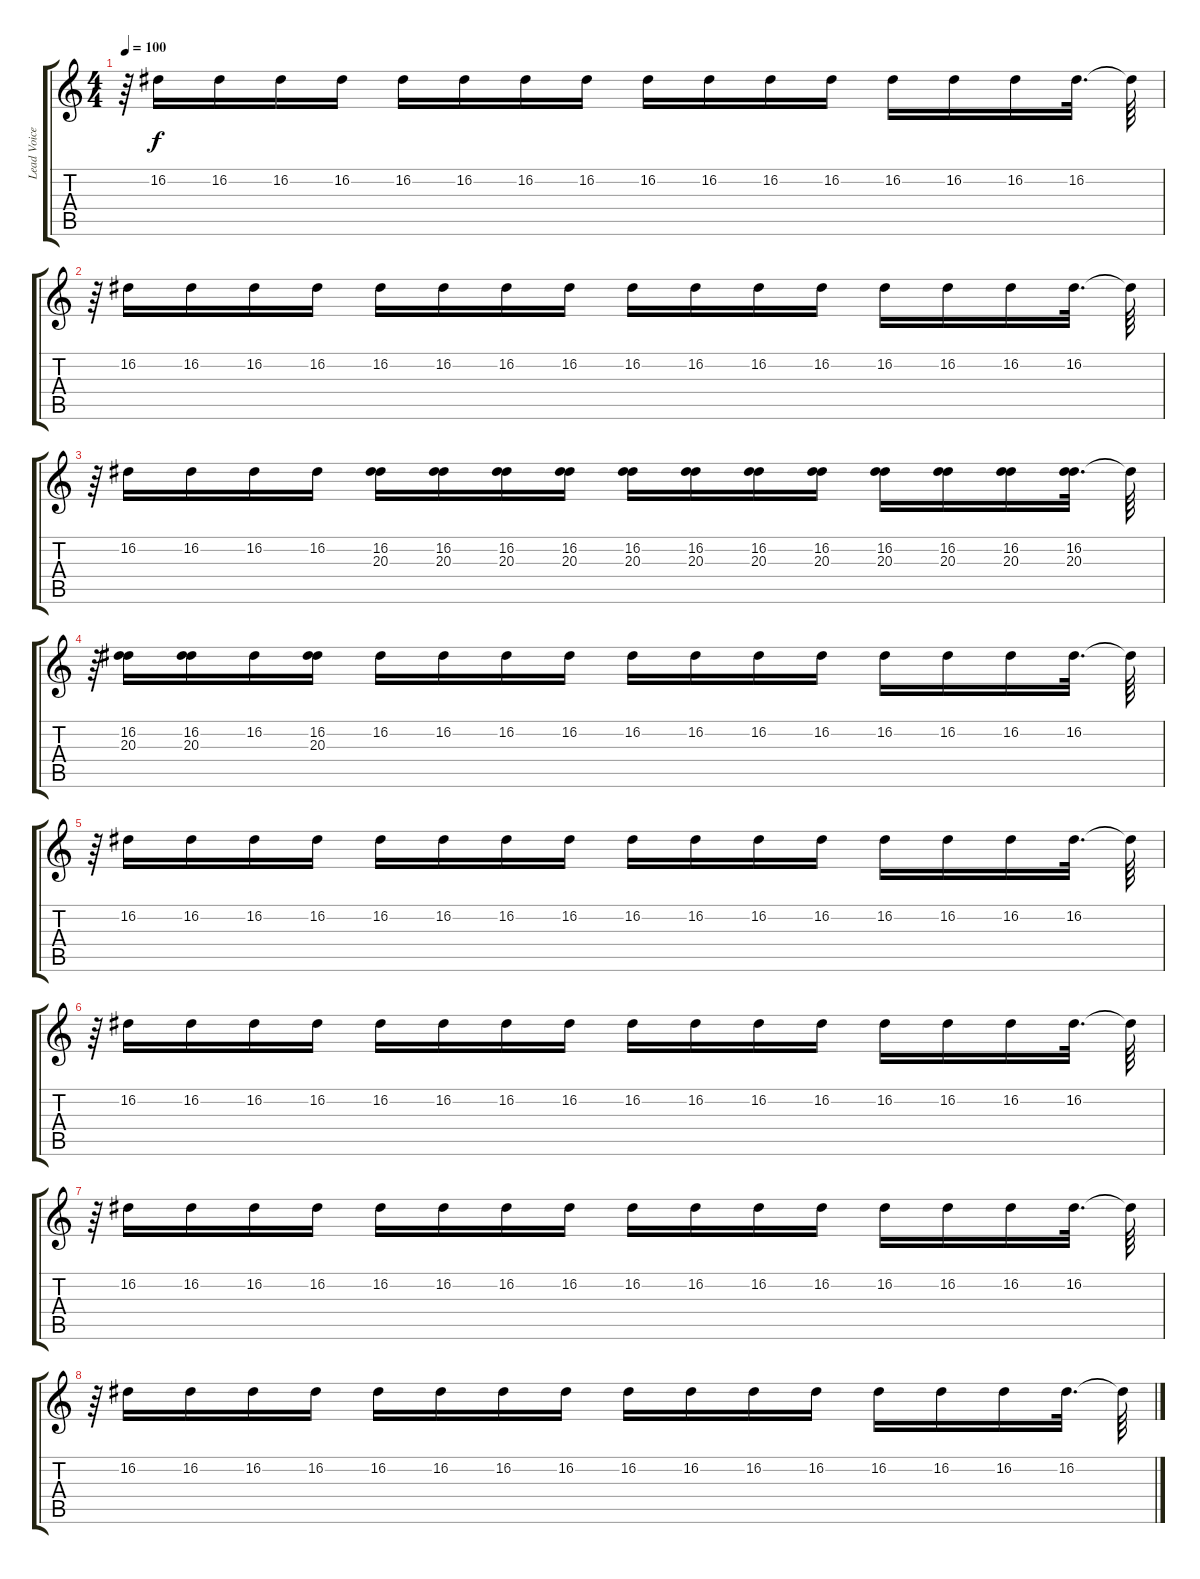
\track ("Lead Voice 2" "Lead Voice") {instrument lead6voice}
\staff {score tabs}
\tuning (E4 B3 G3 D3 A2 E2) {hide}
\ts (4 4)
\tempo 100
\clef g2
\ks c
r.64{dy f} 16.2.16 16.2.16 16.2.16 16.2.16 16.2.16 16.2.16 16.2.16 16.2.16 16.2.16 16.2.16 16.2.16 16.2.16 16.2.16 16.2.16 16.2.16 16.2.32{d} 16.2{t}.64 |
r.64 16.2.16 16.2.16 16.2.16 16.2.16 16.2.16 16.2.16 16.2.16 16.2.16 16.2.16 16.2.16 16.2.16 16.2.16 16.2.16 16.2.16 16.2.16 16.2.32{d} 16.2{t}.64 |
r.64 16.2.16 16.2.16 16.2.16 16.2.16 (16.2 20.3).16 (16.2 20.3).16 (16.2 20.3).16 (16.2 20.3).16 (16.2 20.3).16 (16.2 20.3).16 (16.2 20.3).16 (16.2 20.3).16 (16.2 20.3).16 (16.2 20.3).16 (16.2 20.3).16 (16.2 20.3).32{d} 20.3{t}.64 |
r.64 (16.2 20.3).16 (16.2 20.3).16 16.2.16 (16.2 20.3).16 16.2.16 16.2.16 16.2.16 16.2.16 16.2.16 16.2.16 16.2.16 16.2.16 16.2.16 16.2.16 16.2.16 16.2.32{d} 16.2{t}.64 |
r.64 16.2.16 16.2.16 16.2.16 16.2.16 16.2.16 16.2.16 16.2.16 16.2.16 16.2.16 16.2.16 16.2.16 16.2.16 16.2.16 16.2.16 16.2.16 16.2.32{d} 16.2{t}.64 |
r.64 16.2.16 16.2.16 16.2.16 16.2.16 16.2.16 16.2.16 16.2.16 16.2.16 16.2.16 16.2.16 16.2.16 16.2.16 16.2.16 16.2.16 16.2.16 16.2.32{d} 16.2{t}.64 |
r.64 16.2.16 16.2.16 16.2.16 16.2.16 16.2.16 16.2.16 16.2.16 16.2.16 16.2.16 16.2.16 16.2.16 16.2.16 16.2.16 16.2.16 16.2.16 16.2.32{d} 16.2{t}.64 |
r.64 16.2.16 16.2.16 16.2.16 16.2.16 16.2.16 16.2.16 16.2.16 16.2.16 16.2.16 16.2.16 16.2.16 16.2.16 16.2.16 16.2.16 16.2.16 16.2.32{d} 16.2{t}.64
